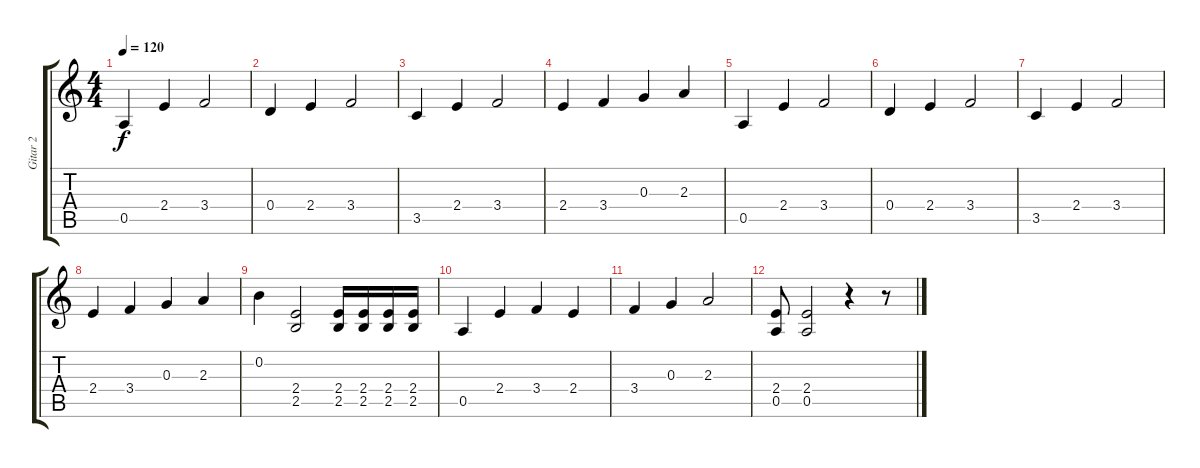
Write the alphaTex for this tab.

\track ("Gitar 2" "Gitar 2") {instrument distortionguitar}
\staff {score tabs}
\tuning (E4 B3 G3 D3 A2 E2) {hide}
\ts (4 4)
\tempo 120
\clef g2
\ks c
0.5.4{dy f} 2.4.4 3.4.2 |
0.4.4 2.4.4 3.4.2 |
3.5.4 2.4.4 3.4.2 |
2.4.4 3.4.4 0.3.4 2.3.4 |
0.5.4 2.4.4 3.4.2 |
0.4.4 2.4.4 3.4.2 |
3.5.4 2.4.4 3.4.2 |
2.4.4 3.4.4 0.3.4 2.3.4 |
0.2.4 (2.4 2.5).2 (2.4 2.5).16 (2.4 2.5).16 (2.4 2.5).16 (2.4 2.5).16 |
0.5.4 2.4.4 3.4.4 2.4.4 |
3.4.4 0.3.4 2.3.2 |
(2.4 0.5).8 (2.4 0.5).2 r.4 r.8
